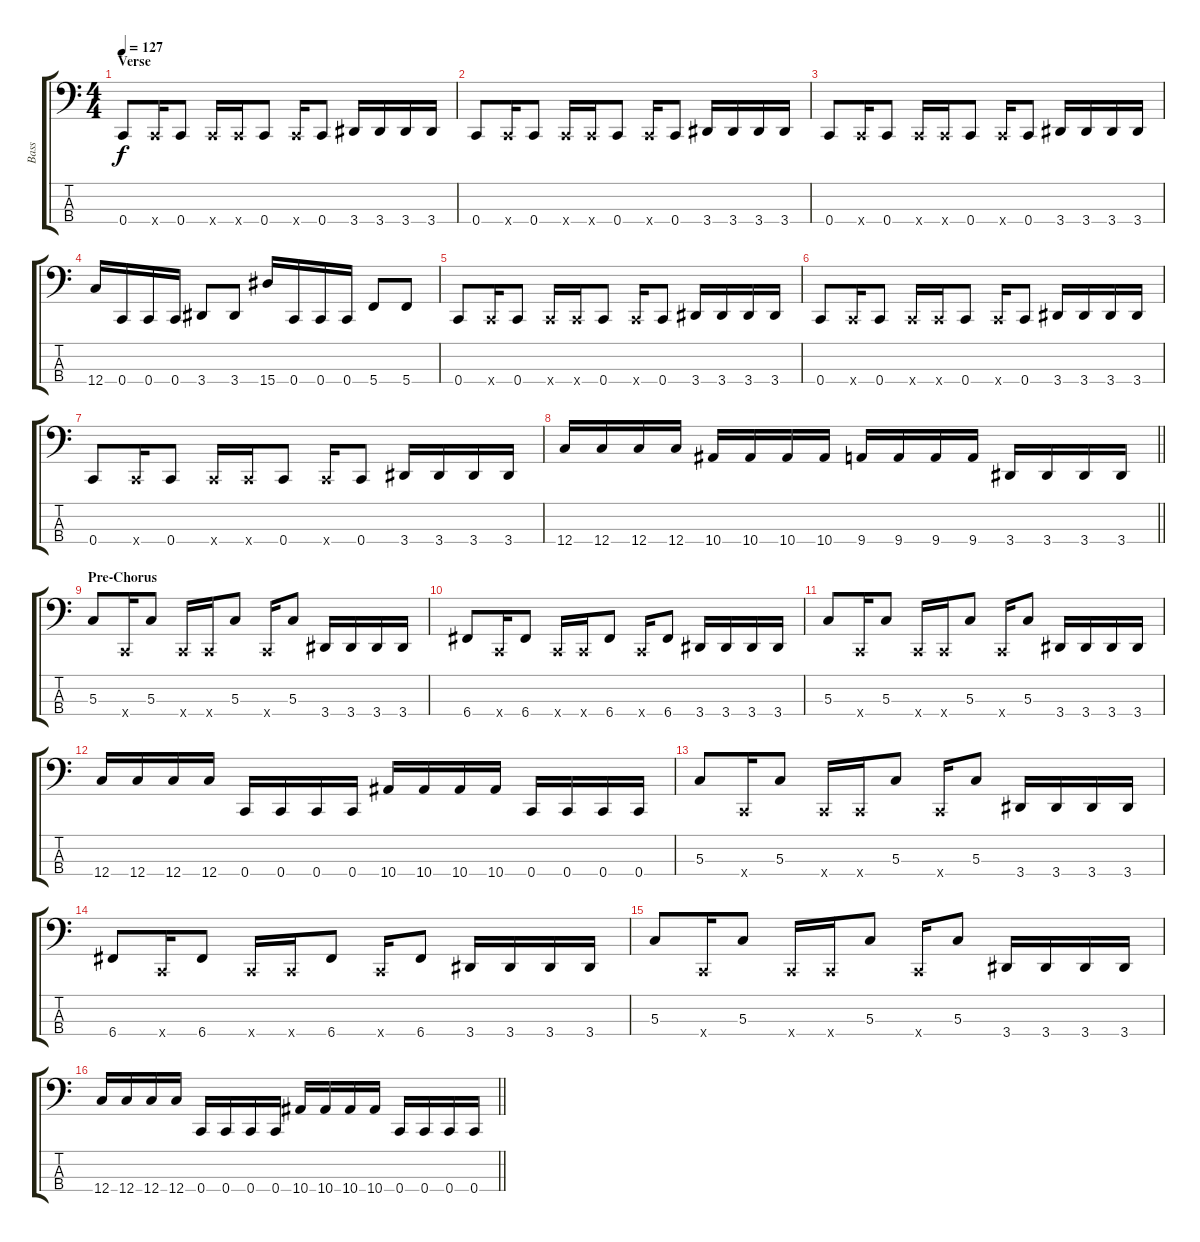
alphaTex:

\track ("Bass" "Bass") {instrument electricbasspick}
\staff {score tabs}
\tuning (F2 C2 G1 C1) {hide}
\ts (4 4)
\section ("" "Verse")
\tempo 127
\clef f4
\ks c
0.4.8{dy f} 0.4{x}.16 0.4.8 0.4{x}.16 0.4{x}.16 0.4.8 0.4{x}.16 0.4.8 3.4.16 3.4.16 3.4.16 3.4.16 |
0.4.8 0.4{x}.16 0.4.8 0.4{x}.16 0.4{x}.16 0.4.8 0.4{x}.16 0.4.8 3.4.16 3.4.16 3.4.16 3.4.16 |
0.4.8 0.4{x}.16 0.4.8 0.4{x}.16 0.4{x}.16 0.4.8 0.4{x}.16 0.4.8 3.4.16 3.4.16 3.4.16 3.4.16 |
12.4.16 0.4.16 0.4.16 0.4.16 3.4.8 3.4.8 15.4.16 0.4.16 0.4.16 0.4.16 5.4.8 5.4.8 |
0.4.8 0.4{x}.16 0.4.8 0.4{x}.16 0.4{x}.16 0.4.8 0.4{x}.16 0.4.8 3.4.16 3.4.16 3.4.16 3.4.16 |
0.4.8 0.4{x}.16 0.4.8 0.4{x}.16 0.4{x}.16 0.4.8 0.4{x}.16 0.4.8 3.4.16 3.4.16 3.4.16 3.4.16 |
0.4.8 0.4{x}.16 0.4.8 0.4{x}.16 0.4{x}.16 0.4.8 0.4{x}.16 0.4.8 3.4.16 3.4.16 3.4.16 3.4.16 |
\barLineRight lightlight
12.4.16 12.4.16 12.4.16 12.4.16 10.4.16 10.4.16 10.4.16 10.4.16 9.4.16 9.4.16 9.4.16 9.4.16 3.4.16 3.4.16 3.4.16 3.4.16 |
\section ("" "Pre-Chorus")
5.3.8 0.4{x}.16 5.3.8 0.4{x}.16 0.4{x}.16 5.3.8 0.4{x}.16 5.3.8 3.4.16 3.4.16 3.4.16 3.4.16 |
6.4.8 0.4{x}.16 6.4.8 0.4{x}.16 0.4{x}.16 6.4.8 0.4{x}.16 6.4.8 3.4.16 3.4.16 3.4.16 3.4.16 |
5.3.8 0.4{x}.16 5.3.8 0.4{x}.16 0.4{x}.16 5.3.8 0.4{x}.16 5.3.8 3.4.16 3.4.16 3.4.16 3.4.16 |
12.4.16 12.4.16 12.4.16 12.4.16 0.4.16 0.4.16 0.4.16 0.4.16 10.4.16 10.4.16 10.4.16 10.4.16 0.4.16 0.4.16 0.4.16 0.4.16 |
5.3.8 0.4{x}.16 5.3.8 0.4{x}.16 0.4{x}.16 5.3.8 0.4{x}.16 5.3.8 3.4.16 3.4.16 3.4.16 3.4.16 |
6.4.8 0.4{x}.16 6.4.8 0.4{x}.16 0.4{x}.16 6.4.8 0.4{x}.16 6.4.8 3.4.16 3.4.16 3.4.16 3.4.16 |
5.3.8 0.4{x}.16 5.3.8 0.4{x}.16 0.4{x}.16 5.3.8 0.4{x}.16 5.3.8 3.4.16 3.4.16 3.4.16 3.4.16 |
\barLineRight lightlight
12.4.16 12.4.16 12.4.16 12.4.16 0.4.16 0.4.16 0.4.16 0.4.16 10.4.16 10.4.16 10.4.16 10.4.16 0.4.16 0.4.16 0.4.16 0.4.16
